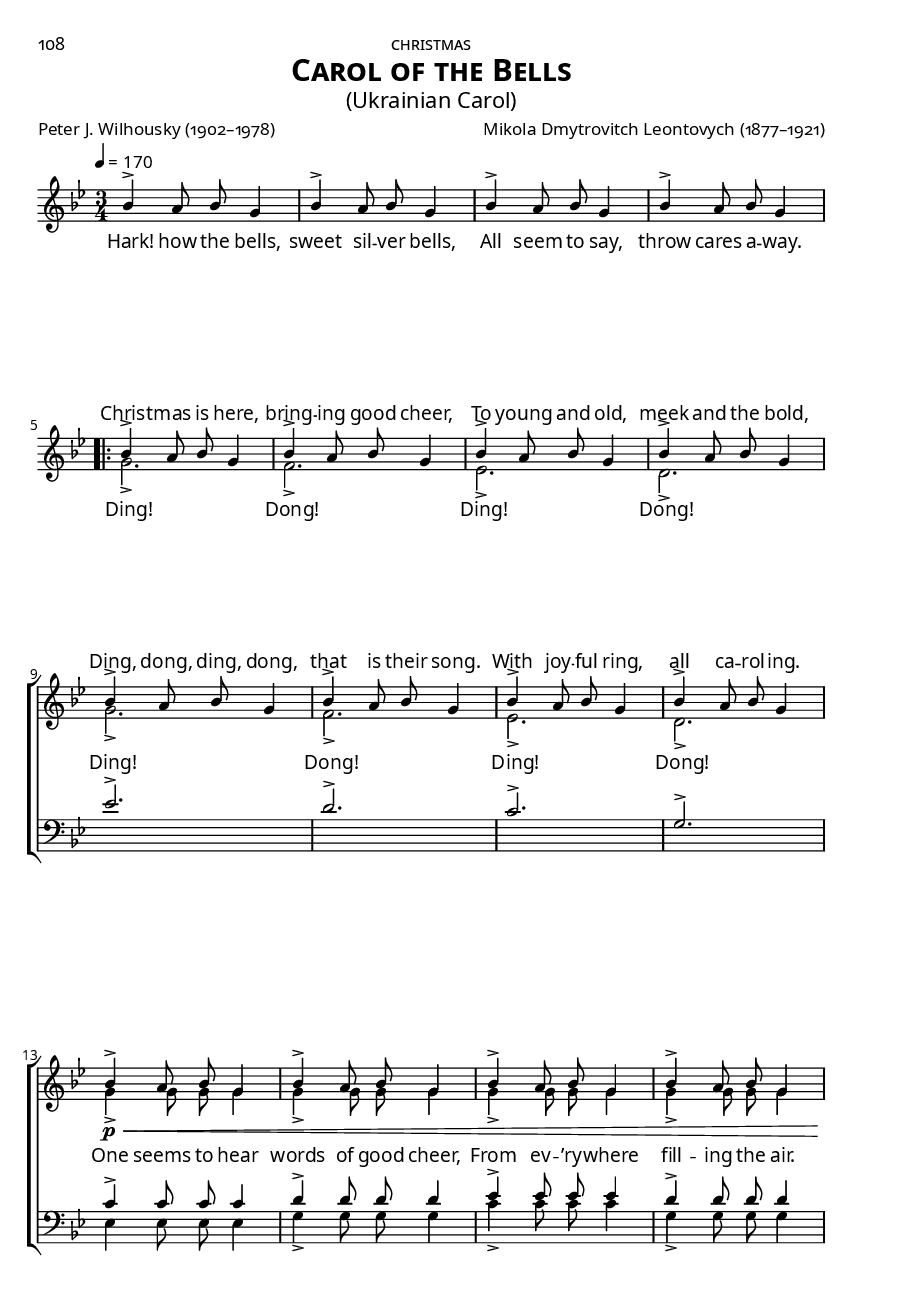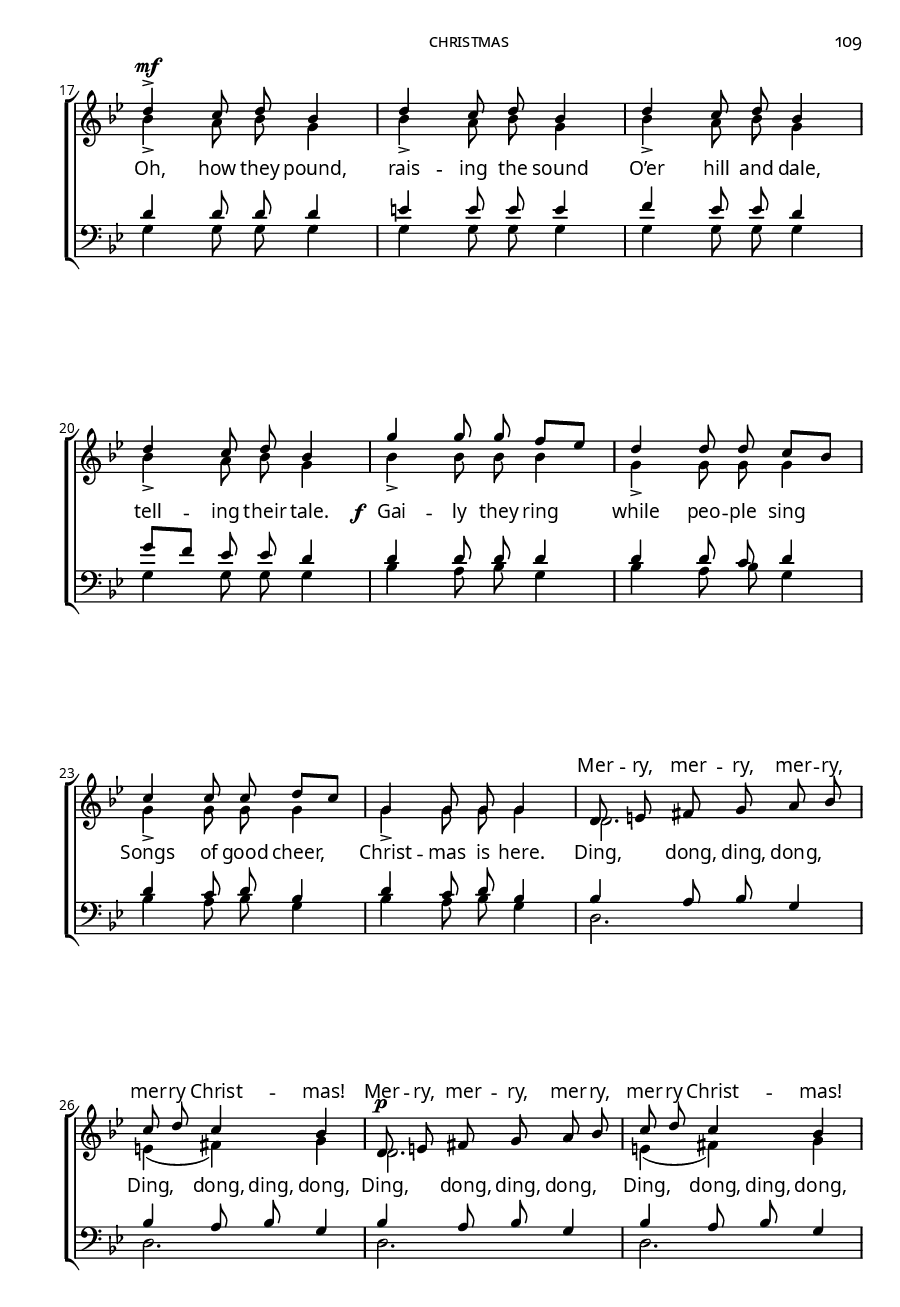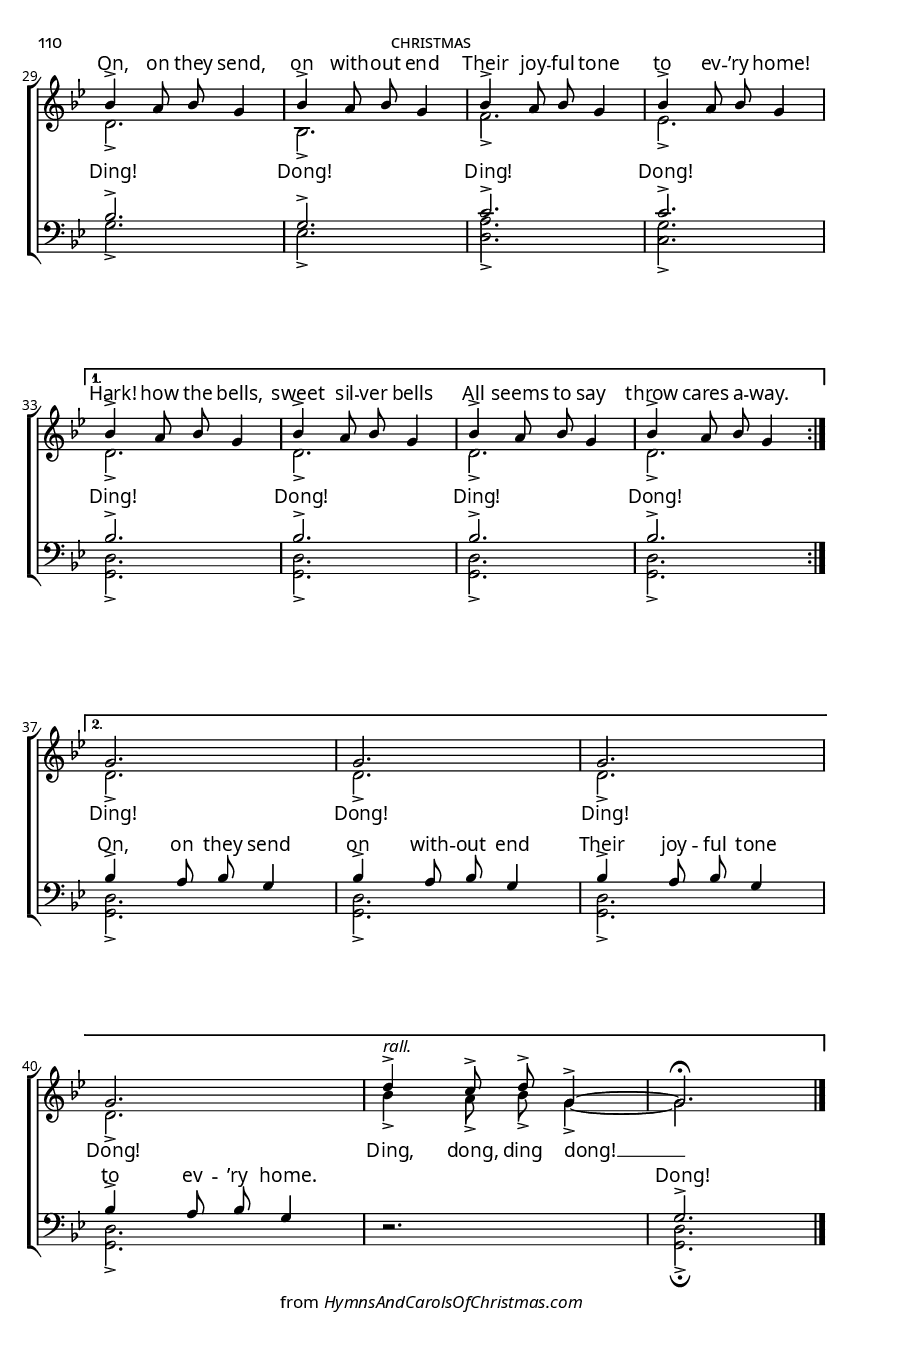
\version "2.14.2"
\include "util.ly"
\header {
  title = \markup{\override #'(font-name . "Garamond Premier Pro Semibold"){ \abs-fontsize #15 \smallCapsOldStyle"Carol of the Bells"}}
  subtitle = \markup{\override #'(font-name . "Garamond Premier Pro"){ \abs-fontsize #10.5 "(Ukrainian Carol)"}}
  poet = \markup\oldStyleNum"Peter J. Wilhousky (1902–1978)"
  composer = \markup\oldStyleNum"Mikola Dmytrovitch Leontovych (1877–1921)"
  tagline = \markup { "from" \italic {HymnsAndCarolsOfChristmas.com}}
}
\paper {
  %print-all-headers = ##f
  paper-height = 9\in
  paper-width = 6\in
  indent = 0\in
  %system-system-spacing = #'((basic-distance . 10) (padding . 0))
  %system-system-spacing =
  %  #'((basic-distance . 0)
  %     (minimum-distance . 0)
  %     (padding . -0.35)
  %     (stretchability . 100))
  ragged-last-bottom = ##f
  ragged-bottom = ##f
  two-sided = ##t
  inner-margin = 0.5\in
  outer-margin = 0.25\in
  top-margin = 0.25\in
  bottom-margin = 0.25\in
  first-page-number = #108
  print-first-page-number = ##t
  headerLine = \markup{\override #'(font-name . "Garamond Premier Pro") \smallCapsOldStyle"christmas"}
  oddHeaderMarkup = \markup\fill-line{
     \override #'(font-name . "Garamond Premier Pro")\abs-fontsize #8.5
     \combine 
        \fill-line{"" \on-the-fly #print-page-number-check-first
        \oldStylePageNum""
        }
        \fill-line{\headerLine}
  }
  evenHeaderMarkup = \markup {
     \override #'(font-name . "Garamond Premier Pro")\abs-fontsize #8.5
     \combine
        \on-the-fly #print-page-number-check-first
        \oldStylePageNum""
        \fill-line{\headerLine}
  }
}
#(set-global-staff-size 15) \paper{ #(define fonts (make-pango-font-tree "GoudyOlSt BT" "Garamond Premier Pro" "Garamond Premier Pro" (/ 15 20))) }
global = {
  \key bes \major
  \time 3/4
  \autoBeamOff
  \override DynamicLineSpanner #'staff-padding = #0.0
  \override DynamicLineSpanner #'Y-extent = #'(-0.5 . 0.5)
}

sopMusic = \relative c'' {
  \tempo 4 = 170
  bes4-> a8 bes g4 |
  bes4-> a8 bes g4 |
  bes4-> a8 bes g4 |
  bes4-> a8 bes g4 | \break
  \repeat volta 2 {
    
    bes4-> a8 bes g4 |
    bes4-> a8 bes g4 |
    bes4-> a8 bes g4 |
    bes4-> a8 bes g4 | \break
    
    bes4-> a8 bes g4 |
    bes4-> a8 bes g4 |
    bes4-> a8 bes g4 |
    bes4-> a8 bes g4 | \break
    
    bes4->\p\< a8 bes g4
    bes4-> a8 bes g4 |
    bes4-> a8 bes g4 |
    bes4-> a8 bes g4 |
    
    d'4->^\mf c8 d bes4 |
    d4 c8 d bes4 |
    d4 c8 d bes4 |
    d4 c8 d bes4 |
    
    % 4th System
    g'4 g8 g f[ ees] |
    d4 d8 d c[ bes] |
    c4 c8 c d[ c] |
    
    g4 g8 g g4 |
    d8 e fis g a bes |
    c d c4 bes |
    
    d,8^\p e fis g a bes |
    c d c4 bes |
    
    %third page
    bes4-> a8 bes g4 |
    bes4-> a8 bes g4 |
    bes4-> a8 bes g4 |
    bes4-> a8 bes g4 |
  }
  \alternative {
    {
      bes4-> a8 bes g4 | 
      bes4-> a8 bes g4 | 
      bes4-> a8 bes g4 | 
      bes4-> a8 bes g4 | \break
    }
    {
      g2. |
      g |
      g |
      g |
      d'4->^\markup\italic"rall." c8-> d-> g,4->~ |
      g2.\fermata \bar "|."
    }
  }
}
sopWordsBelow = \lyricmode {
  Hark! how the bells, sweet sil -- ver bells,
  All seem to say, throw cares a -- way.
  
}
sopWords = \lyricmode {
  \repeat unfold 16 { \skip 1 }
  Christ -- mas is here, bring -- ing good cheer,
  To young and old, meek and the bold,
  
  Ding, dong, ding, dong, that is their song.
  With joy -- ful ring, all ca -- rol -- ing.
  
  \repeat unfold 48 { \skip 1}
  Mer -- ry, mer -- ry, mer -- ry, mer -- ry Christ -- mas!
  Mer -- ry, mer -- ry, mer -- ry, mer -- ry Christ -- mas!
  
  On, on they send, on with -- out end
  Their joy -- ful tone to ev -- ’ry home!
  
  Hark! how the bells, sweet sil -- ver bells
  All seems to say throw cares a -- way.
}

altoMusic = \relative c'' {
  s2.*4 |
  
  g2.-> |
  f-> |
  ees-> |
  d-> |
  
  g2.-> |
  f-> |
  ees-> |
  d-> |
  
  g4-> g8 g g4 |
  g4-> g8 g g4 |
  g4-> g8 g g4 |
  g4-> g8 g g4 |
  
  bes4-> a8 bes g4 |
  bes4-> a8 bes g4 |
  bes4-> a8 bes g4 |
  bes4-> a8 bes g4 |
  
  %third system
  bes4-> bes8 bes bes4 |
  g4-> g8 g g4 |
  g4-> g8 g g4 |
  g4-> g8 g g4 |
  
  d2. |
  e4( fis) g |
  
  d2. |
  e4( fis) g |
  
  %page3
  d2.-> |
  bes-> |
  f'-> |
  ees-> |
  
  d-> |
  d-> |
  d-> |
  d-> |
  
  d-> |
  d-> |
  d-> |
  d-> |
  bes'4-> a8-> bes-> g4->~ |
  g2. \bar "|."
}
altoWords = {
  \lyricmode {
    Ding! Dong! Ding! Dong!
    \dropLyricsV
    Ding! Dong! Ding! Dong!
    
    \set associatedVoice = "sopranos"
    One seems to hear words of good cheer,
    From ev -- ’ry -- where fill -- ing the air.
    
    Oh, how they pound, rais -- ing the sound
    O’er hill and dale, tell -- ing their tale.
    \unset associatedVoice
  }
  \set stanza = \markup\dynamic"f "
  \lyricmode{
    Gai -- ly they ring while peo -- ple sing
    Songs of good cheer, Christ -- mas is \set associatedVoice = "tenors"
    here.
    
    Ding, dong, ding, dong,
    Ding, dong, ding, dong,
    Ding, dong, ding, dong,
    Ding, dong, ding, dong,
    \unset associatedVoice
    Ding! Dong!
    Ding! Dong!
    
    Ding! Dong!
    Ding! Dong!
    
    \raiseLyrics
    Ding! Dong!
    Ding! Dong!
    Ding, dong, ding dong! __
  }
}
tenorMusic = \relative c' {
  s2.*8 |
  
  ees2.-> |
  d-> |
  c-> |
  g-> |
  
  c4-> c8 c c4 |
  d4-> d8 d d4 |
  ees4-> ees8 ees ees4 |
  d4-> d8 d d4 |
  
  d4 d8 d d4 |
  e4 e8 e e4 |
  f4 ees8\noBeam ees d4 |
  g8[ f] ees8 ees d4 |
  
  %third system
  d4 d8 d d4 |
  d4 d8 c d4 |
  d4 c8 d bes4 |
  d4 c8 d bes4 |
  
  bes4 a8 bes g4 |
  bes4 a8 bes g4 |
  bes4 a8 bes g4 |
  bes4 a8 bes g4 |
  
  %page3
  bes2.-> |
  g-> |
  c-> |
  c-> |
  
  bes-> |
  bes-> |
  bes-> |
  bes-> |
  
  
  bes4-> a8 bes g4 |
  bes4-> a8 bes g4 |
  bes4-> a8 bes g4 |
  bes4-> a8 bes g4 |
  
  s2. |
  g2.-> \bar "|."
}
tenorWords = \lyricmode {
  \repeat unfold 76 {\skip 1}
  On, on they send on with -- out end
  Their joy -- ful tone to ev -- ’ry home.
  
  Dong!
}

bassMusic = \relative c {
  s2.*12 |
  
  ees4 ees8 ees8 ees4 |
  g4-> g8 g g4 |
  c4-> c8 c c4 |
  g4-> g8 g g4 |
  
  g4 g8 g g4 |
  g4 g8 g g4 |
  g4 g8 g g4 |
  g4 g8 g g4 |
  
  %third system
  bes4 a8 bes g4 |
  bes4 a8 bes g4 |
  bes4 a8 bes g4 |
  bes4 a8 bes g4 |
  
  d2. |
  d |
  d |
  d |
  
  %page3
  g2.-> |
  ees-> |
  <d a'>-> |
  <c g'>-> |
  
  <g d'>-> |
  q-> |
  q-> |
  q-> |
  
  
  q-> |
  q-> |
  q-> |
  q-> |
  
  d'\rest |
  q->\fermata \bar "|."
}
bassWords = \lyricmode {
  \repeat unfold 52 { \skip 1 }

  \repeat unfold 4 { \skip 1 }
}

pianoRH = \relative c' {
  
}
pianoLH = \relative c' {
  
}

\score {
  <<
   \new ChoirStaff <<
    \new Staff = women <<
      \new Voice = "sopranos" { \voiceOne << \global \sopMusic >> }
      \new Voice = "altos" { \voiceTwo << \global \altoMusic >> }
    >>
   \new Staff = men <<
      \clef bass
      \new Voice = "tenors" { \voiceOne << \global \tenorMusic >> }
      \new Voice = "basses" { \voiceTwo << \global \bassMusic >> }
    >>
    \new Lyrics \with { alignAboveContext = #"women" \override VerticalAxisGroup #'nonstaff-relatedstaff-spacing = #'((basic-distance . 1))} \lyricsto "sopranos" \sopWords
    \new Lyrics = "altos"  \with { alignBelowContext = #"women" } \lyricsto "altos" \altoWords
    \context Lyrics = "altos" \lyricsto "sopranos" \sopWordsBelow
    \new Lyrics \with { alignAboveContext = #"men" \override VerticalAxisGroup #'nonstaff-relatedstaff-spacing = #'((basic-distance . 1))} \lyricsto "tenors" \tenorWords
    \new Lyrics \with { alignBelowContext = #"men" \override VerticalAxisGroup #'nonstaff-relatedstaff-spacing = #'((basic-distance . 1))} \lyricsto "basses" \bassWords
  >>
%    \new PianoStaff << \new Staff { \new Voice { \pianoRH } } \new Staff { \clef "bass" \pianoLH } >>
  >>
  \layout {
    \context {
      \Score
      %\override SpacingSpanner #'base-shortest-duration = #(ly:make-moment 1 8)
      %\override SpacingSpanner #'common-shortest-duration = #(ly:make-moment 1 4)
    }
    \context {
      % Remove all empty staves
      \Staff \RemoveEmptyStaves \override VerticalAxisGroup #'remove-first = ##t
    }
    \context {
      \Lyrics
      \override LyricText #'X-offset = #center-on-word
    }
  }
  \midi {
    \tempo 4 = 170
    \set Staff.midiInstrument = "flute"
  
    \context {
      \Voice
      \remove "Dynamic_performer"
    }
  }
}
